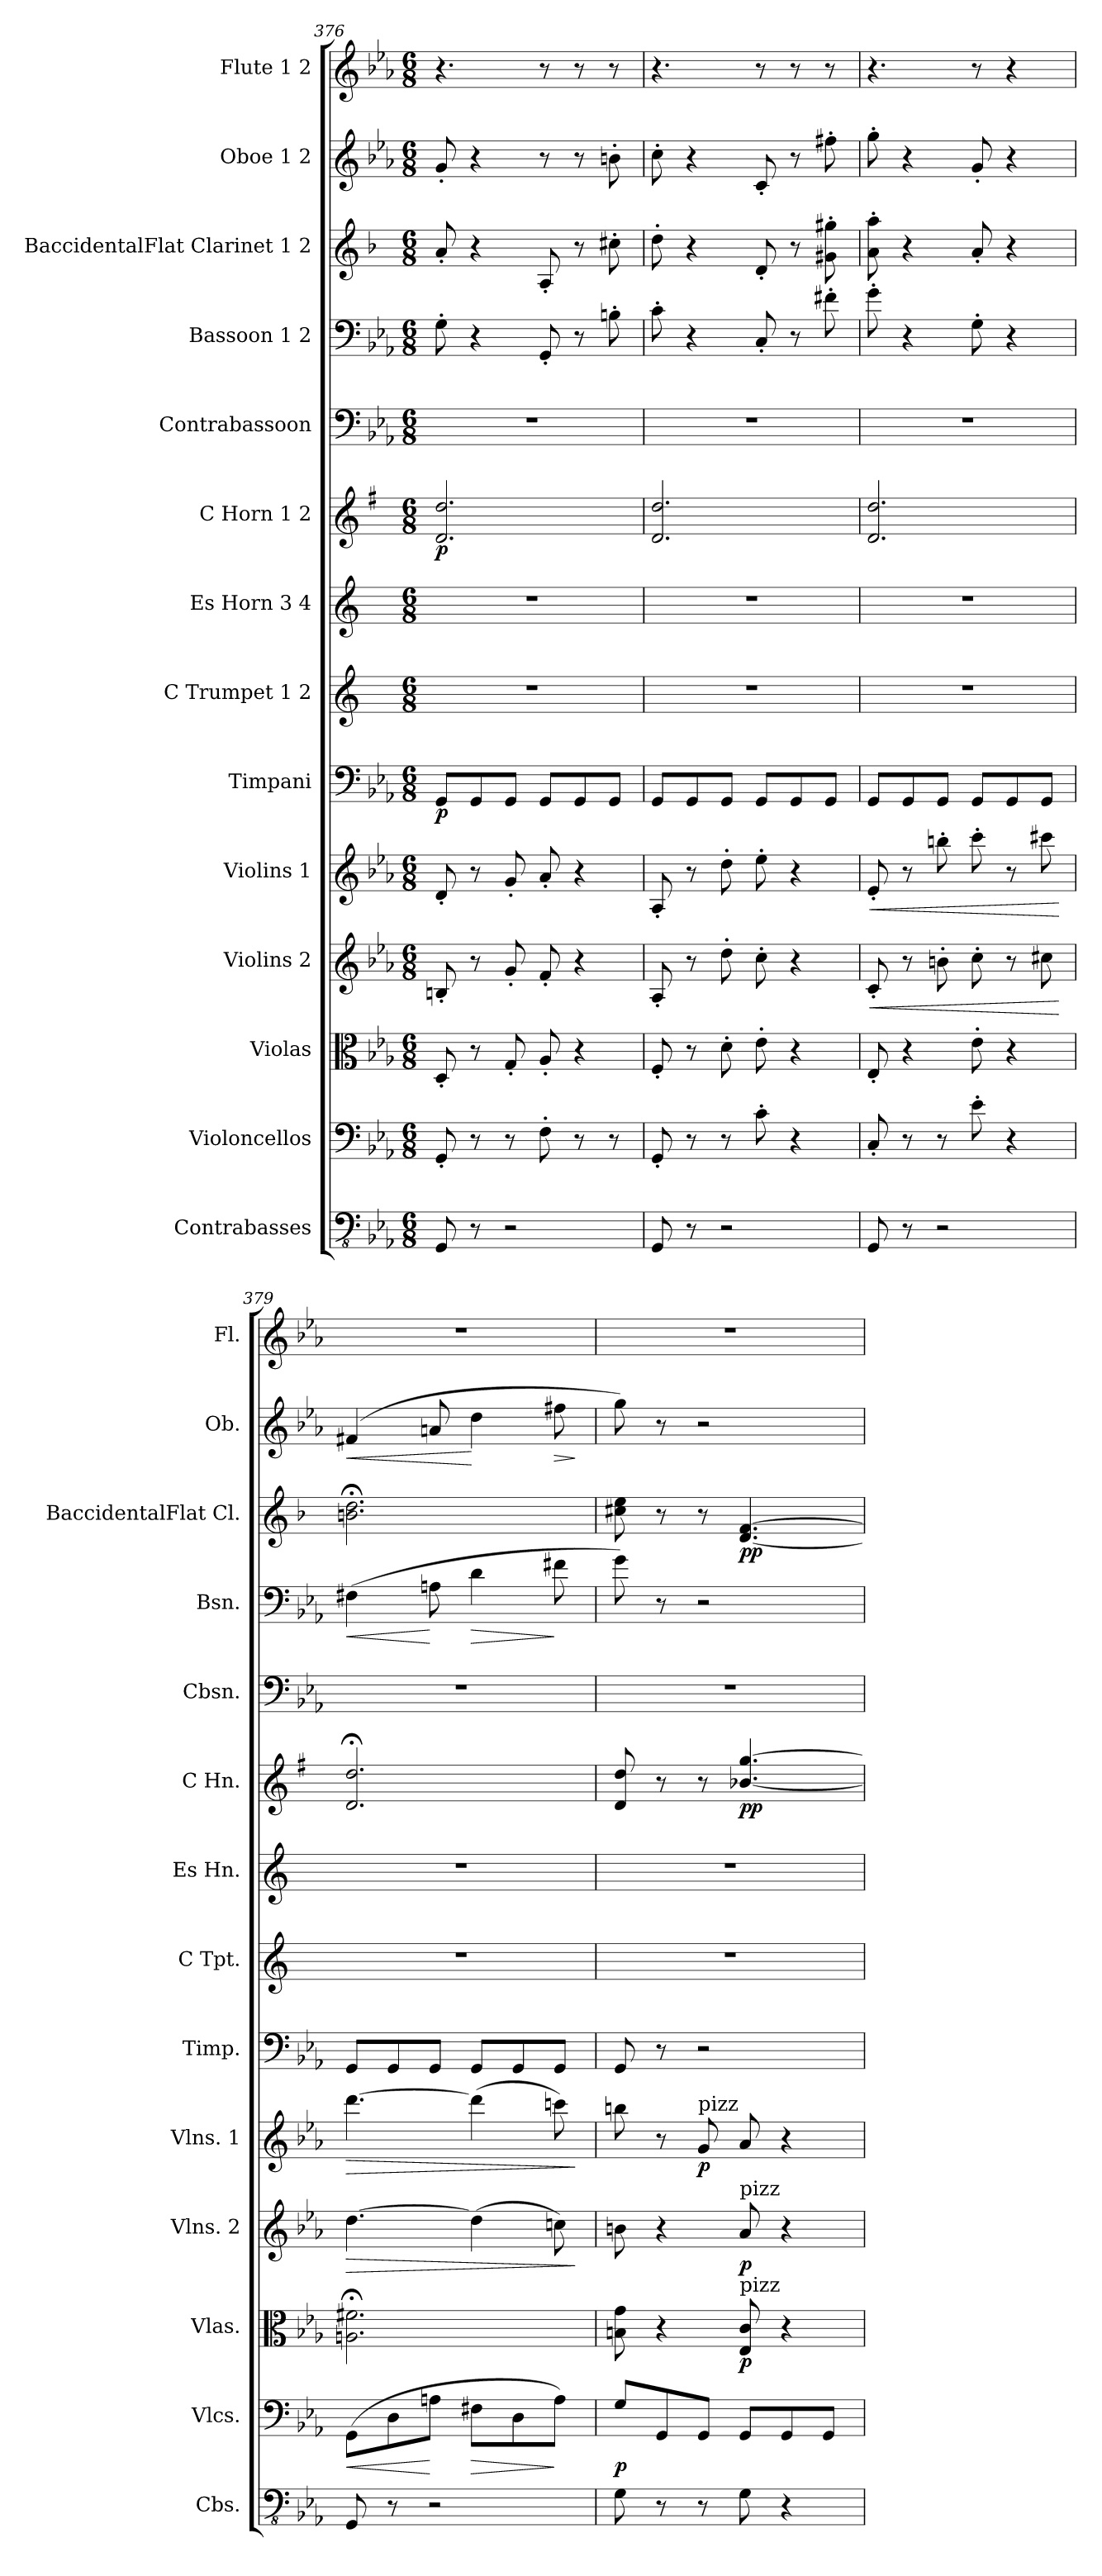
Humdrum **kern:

**kern	**kern	**dynam	**kern	**dynam	**kern	**dynam	**kern	**dynam	**kern	**dynam	**kern	**kern	**kern	**dynam	**kern	**kern	**dynam	**kern	**dynam	**kern	**dynam	**kern
*part14	*part13	*part13	*part12	*part12	*part11	*part11	*part10	*part10	*part9	*part9	*part8	*part7	*part6	*part6	*part5	*part4	*part4	*part3	*part3	*part2	*part2	*part1
*staff14	*staff13	*staff13	*staff12	*staff12	*staff11	*staff11	*staff10	*staff10	*staff9	*staff9	*staff8	*staff7	*staff6	*staff6	*staff5	*staff4	*staff4	*staff3	*staff3	*staff2	*staff2	*staff1
*I"Contrabasses	*I"Violoncellos	*	*I"Violas	*	*I"Violins 2	*	*I"Violins 1	*	*I"Timpani	*	*I"C Trumpet 1 2	*I"Es Horn 3 4	*I"C Horn 1 2	*	*I"Contrabassoon	*I"Bassoon 1 2	*	*I"BaccidentalFlat Clarinet 1 2	*	*I"Oboe 1 2	*	*I"Flute  1 2
*I'Cbs.	*I'Vlcs.	*	*I'Vlas.	*	*I'Vlns. 2	*	*I'Vlns. 1	*	*I'Timp.	*	*I'C Tpt.	*I'Es Hn.	*I'C Hn.	*	*I'Cbsn.	*I'Bsn.	*	*I'BaccidentalFlat Cl.	*	*I'Ob.	*	*I'Fl.
*clefFv4	*clefF4	*	*clefC3	*	*clefG2	*	*clefG2	*	*clefF4	*	*clefG2	*clefG2	*clefG2	*	*clefF4	*clefF4	*	*clefG2	*	*clefG2	*	*clefG2
*	*	*	*	*	*	*	*	*	*	*	*	*ITrd5c9	*ITrd4c7	*	*ITrd7c12	*	*	*ITrd1c2	*	*	*	*
*k[b-e-a-]	*k[b-e-a-]	*	*k[b-e-a-]	*	*k[b-e-a-]	*	*k[b-e-a-]	*	*k[b-e-a-]	*	*k[]	*k[b-e-a-]	*k[]	*	*k[b-e-a-]	*k[b-e-a-]	*	*k[b-e-a-]	*	*k[b-e-a-]	*	*k[b-e-a-]
*M6/8	*M6/8	*	*M6/8	*	*M6/8	*	*M6/8	*	*M6/8	*	*M6/8	*M6/8	*M6/8	*	*M6/8	*M6/8	*	*M6/8	*	*M6/8	*	*M6/8
=376	=376	=376	=376	=376	=376	=376	=376	=376	=376	=376	=376	=376	=376	=376	=376	=376	=376	=376	=376	=376	=376	=376
!	!	!	!	!	!	!	!	!	!	!LO:DY:b	!	!	!	!LO:DY:b	!	!	!	!	!	!	!	!
8GGG/	8GG'/	.	8D'/	.	8Bn'/	.	8d'/	.	8GG/L	p	2.r	2.r	2.G/ 2.g/	p	2.r	8G'\	.	8g'/	.	8g'/	.	4.r
8r	8r	.	8r	.	8r	.	8r	.	8GG/	.	.	.	.	.	.	4r	.	4r	.	4r	.	.
2r	8r	.	8G'/	.	8g'/	.	8g'/	.	8GG/J	.	.	.	.	.	.	.	.	.	.	.	.	.
.	8F'\	.	8A-'/	.	8f'/	.	8a-'/	.	8GG/L	.	.	.	.	.	.	8GG'/	.	8G'/	.	8r	.	8r
.	8r	.	4r	.	4r	.	4r	.	8GG/	.	.	.	.	.	.	8r	.	8r	.	8r	.	8r
.	8r	.	.	.	.	.	.	.	8GG/J	.	.	.	.	.	.	8Bn'\	.	8bn'\	.	8bn'\	.	8r
=377	=377	=377	=377	=377	=377	=377	=377	=377	=377	=377	=377	=377	=377	=377	=377	=377	=377	=377	=377	=377	=377	=377
8GGG/	8GG'/	.	8F'/	.	8A-'/	.	8A-'/	.	8GG/L	.	2.r	2.r	2.G/ 2.g/	.	2.r	8c'\	.	8cc'\	.	8cc'\	.	4.r
8r	8r	.	8r	.	8r	.	8r	.	8GG/	.	.	.	.	.	.	4r	.	4r	.	4r	.	.
2r	8r	.	8d'\	.	8dd'\	.	8dd'\	.	8GG/J	.	.	.	.	.	.	.	.	.	.	.	.	.
.	8c'\	.	8e-'\	.	8cc'\	.	8ee-'\	.	8GG/L	.	.	.	.	.	.	8C'/	.	8c'/	.	8c'/	.	8r
.	4r	.	4r	.	4r	.	4r	.	8GG/	.	.	.	.	.	.	8r	.	8r	.	8r	.	8r
.	.	.	.	.	.	.	.	.	8GG/J	.	.	.	.	.	.	8f#X'\	.	8f#X\' 8ff#X\'	.	8ff#X'\	.	8r
!!LO:PB:g=z
=378	=378	=378	=378	=378	=378	=378	=378	=378	=378	=378	=378	=378	=378	=378	=378	=378	=378	=378	=378	=378	=378	=378
!	!	!	!	!	!	!LO:HP:b	!	!LO:HP:b	!	!	!	!	!	!	!	!	!	!	!	!	!	!
8GGG/	8C'/	.	8E-'/	.	8c'/	<	8e-'/	<	8GG/L	.	2.r	2.r	2.G/ 2.g/	.	2.r	8g'\	.	8g\' 8gg\'	.	8gg'\	.	4.r
8r	8r	.	4r	.	8r	.	8r	.	8GG/	.	.	.	.	.	.	4r	.	4r	.	4r	.	.
2r	8r	.	.	.	8bn'\	.	8bbn'\	.	8GG/J	.	.	.	.	.	.	.	.	.	.	.	.	.
.	8e-'\	.	8e-'\	.	8cc'\	.	8ccc'\	.	8GG/L	.	.	.	.	.	.	8G'\	.	8g'/	.	8g'/	.	8r
.	4r	.	4r	.	8r	.	8r	.	8GG/	.	.	.	.	.	.	4r	.	4r	.	4r	.	4r
.	.	.	.	.	8cc#X\	.	8ccc#X\	.	8GG/J	.	.	.	.	.	.	.	.	.	.	.	.	.
.	.	.	.	.	.	[	.	[	.	.	.	.	.	.	.	.	.	.	.	.	.	.
=379	=379	=379	=379	=379	=379	=379	=379	=379	=379	=379	=379	=379	=379	=379	=379	=379	=379	=379	=379	=379	=379	=379
!	!	!LO:HP:b	!	!	!	!LO:HP:b	!	!LO:HP:b	!	!	!	!	!	!	!	!	!LO:HP:b	!	!	!	!LO:HP:b	!
8GGG/	(>8GG\L	<	2.An\;< 2.f#X\;<	.	[4.dd\	>	[4.ddd\	>	8GG/L	.	2.r	2.r	2.G/;< 2.g/;<	.	2.r	(>4F#X\	<	2.an\;< 2.cc\;<	.	(>4f#X/	<	2.r
8r	8D\	.	.	.	.	.	.	.	8GG/	.	.	.	.	.	.	.	.	.	.	.	.	.
2r	8An\J	[	.	.	.	.	.	.	8GG/J	.	.	.	.	.	.	8An\	[	.	.	8an/	.	.
!	!	!LO:HP:b	!	!	!	!	!	!	!	!	!	!	!	!	!	!	!LO:HP:b	!	!	!	!	!
.	8F#X\L	>	.	.	(>4dd\]	.	(>4ddd\]	.	8GG/L	.	.	.	.	.	.	4d\	>	.	.	4dd\	[	.
.	8D\	.	.	.	.	.	.	.	8GG/	.	.	.	.	.	.	.	.	.	.	.	.	.
!	!	!	!	!	!	!	!	!	!	!	!	!	!	!	!	!	!	!	!	!	!LO:HP:b	!
.	8A\J)	]	.	.	8ccn\)	.	8cccn\)	.	8GG/J	.	.	.	.	.	.	8f#X\	]	.	.	8ff#X\	>	.
.	.	.	.	.	.	]	.	]	.	.	.	.	.	.	.	.	.	.	.	.	]	.
=380	=380	=380	=380	=380	=380	=380	=380	=380	=380	=380	=380	=380	=380	=380	=380	=380	=380	=380	=380	=380	=380	=380
!	!	!LO:DY:b	!	!	!	!	!	!	!	!	!	!	!	!	!	!	!	!	!	!	!	!
8GG\	8G/L	p	8Bn\ 8g\	.	8bn\	.	8bbn\	.	8GG/	.	2.r	2.r	8G/ 8g/	.	2.r	8g\)	.	8bn\ 8dd\	.	8gg\)	.	2.r
8r	8GG/	.	4r	.	4r	.	8r	.	8r	.	.	.	8r	.	.	8r	.	8r	.	8r	.	.
!	!	!	!	!	!	!	!LO:TX:a:t=pizz	!	!	!	!	!	!	!	!	!	!	!	!	!	!	!
!	!	!	!	!	!	!	!	!LO:DY:b	!	!	!	!	!	!	!	!	!	!	!	!	!	!
8r	8GG/J	.	.	.	.	.	8g/	p	2r	.	.	.	8r	.	.	2r	.	8r	.	2r	.	.
!	!	!	!	!	!LO:TX:a:t=pizz	!	!	!	!	!	!	!	!	!	!	!	!	!	!	!	!	!
!	!	!	!LO:TX:a:t=pizz	!	!	!	!	!	!	!	!	!	!	!	!	!	!	!	!	!	!	!
!	!	!	!	!LO:DY:b	!	!LO:DY:b	!	!	!	!	!	!	!	!LO:DY:b	!	!	!	!	!LO:DY:b	!	!	!
8GG\	8GG/L	.	8E-/ 8c/	p	8a-/	p	8a-/	.	.	.	.	.	[4.e-X/ [4.cc/	pp	.	.	.	[4.c/ [4.e-/	pp	.	.	.
4r	8GG/	.	4r	.	4r	.	4r	.	.	.	.	.	.	.	.	.	.	.	.	.	.	.
.	8GG/J	.	.	.	.	.	.	.	.	.	.	.	.	.	.	.	.	.	.	.	.	.
=	=	=	=	=	=	=	=	=	=	=	=	=	=	=	=	=	=	=	=	=	=	=
*-	*-	*-	*-	*-	*-	*-	*-	*-	*-	*-	*-	*-	*-	*-	*-	*-	*-	*-	*-	*-	*-	*-
